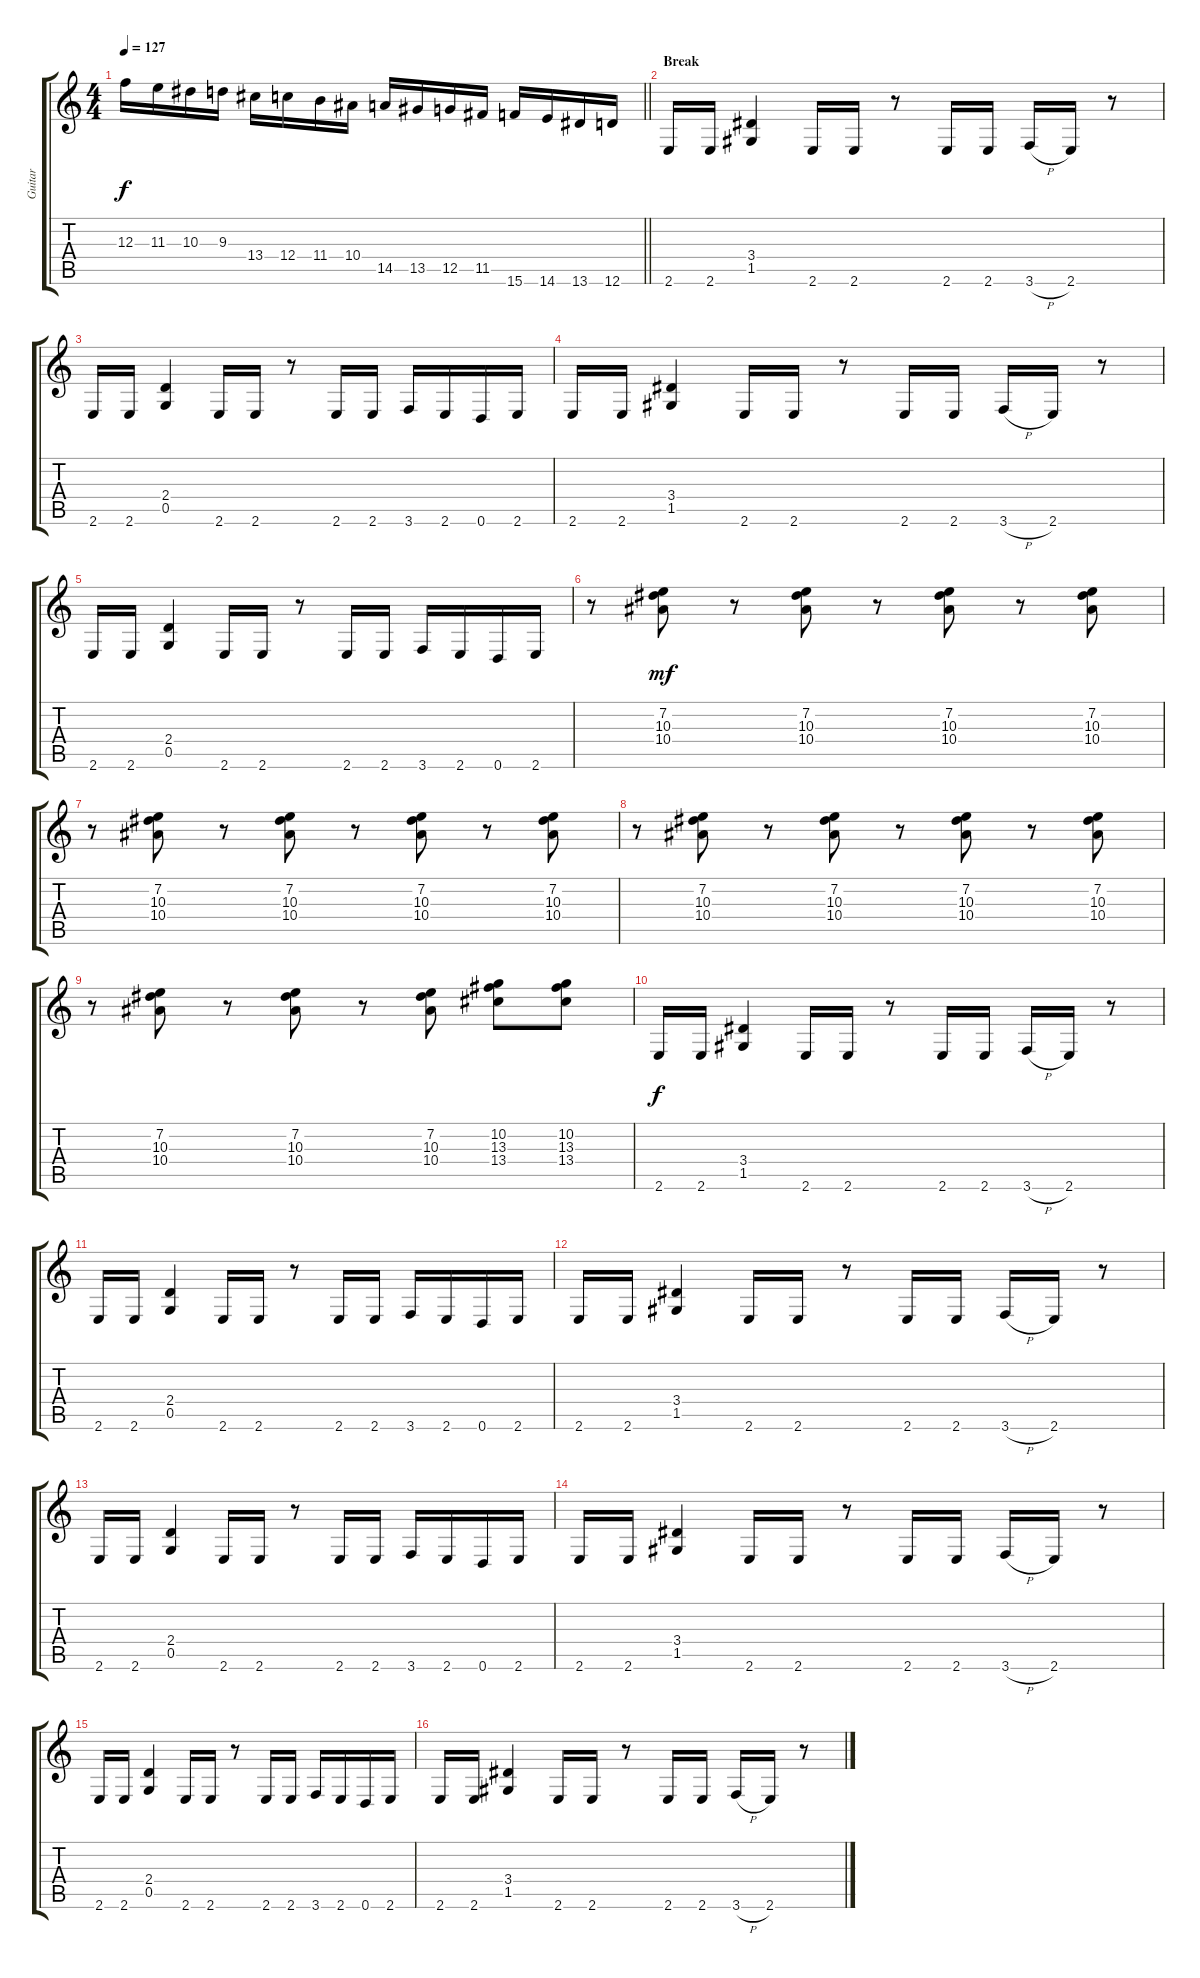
\track ("Guitar" "Guitar") {instrument distortionguitar}
\staff {score tabs}
\tuning (D4 A3 F3 C3 G2 D2) {hide}
\ts (4 4)
\tempo 127
\clef g2
\barLineRight lightlight
\ks c
12.3.16{dy f} 11.3.16 10.3.16 9.3.16 13.4.16 12.4.16 11.4.16 10.4.16 14.5.16 13.5.16 12.5.16 11.5.16 15.6.16 14.6.16 13.6.16 12.6.16 |
\section ("" "Break")
2.6.16{balance 8} 2.6.16 (3.4 1.5).4 2.6.16 2.6.16 r.8 2.6.16 2.6.16 3.6{h}.16 2.6.16 r.8 |
2.6.16 2.6.16 (2.4 0.5).4 2.6.16 2.6.16 r.8 2.6.16 2.6.16 3.6.16 2.6.16 0.6.16 2.6.16 |
2.6.16 2.6.16 (3.4 1.5).4 2.6.16 2.6.16 r.8 2.6.16 2.6.16 3.6{h}.16 2.6.16 r.8 |
2.6.16 2.6.16 (2.4 0.5).4 2.6.16 2.6.16 r.8 2.6.16 2.6.16 3.6.16 2.6.16 0.6.16 2.6.16 |
r.8 (7.2 10.3 10.4).8{dy mf} r.8 (7.2 10.3 10.4).8 r.8 (7.2 10.3 10.4).8 r.8 (7.2 10.3 10.4).8 |
r.8 (7.2 10.3 10.4).8 r.8 (7.2 10.3 10.4).8 r.8 (7.2 10.3 10.4).8 r.8 (7.2 10.3 10.4).8 |
r.8 (7.2 10.3 10.4).8 r.8 (7.2 10.3 10.4).8 r.8 (7.2 10.3 10.4).8 r.8 (7.2 10.3 10.4).8 |
r.8 (7.2 10.3 10.4).8 r.8 (7.2 10.3 10.4).8 r.8 (7.2 10.3 10.4).8 (10.2 13.3 13.4).8 (10.2 13.3 13.4).8 |
2.6.16{dy f} 2.6.16 (3.4 1.5).4 2.6.16 2.6.16 r.8 2.6.16 2.6.16 3.6{h}.16 2.6.16 r.8 |
2.6.16 2.6.16 (2.4 0.5).4 2.6.16 2.6.16 r.8 2.6.16 2.6.16 3.6.16 2.6.16 0.6.16 2.6.16 |
2.6.16 2.6.16 (3.4 1.5).4 2.6.16 2.6.16 r.8 2.6.16 2.6.16 3.6{h}.16 2.6.16 r.8 |
2.6.16 2.6.16 (2.4 0.5).4 2.6.16 2.6.16 r.8 2.6.16 2.6.16 3.6.16 2.6.16 0.6.16 2.6.16 |
2.6.16 2.6.16 (3.4 1.5).4 2.6.16 2.6.16 r.8 2.6.16 2.6.16 3.6{h}.16 2.6.16 r.8 |
2.6.16 2.6.16 (2.4 0.5).4 2.6.16 2.6.16 r.8 2.6.16 2.6.16 3.6.16 2.6.16 0.6.16 2.6.16 |
2.6.16 2.6.16 (3.4 1.5).4 2.6.16 2.6.16 r.8 2.6.16 2.6.16 3.6{h}.16 2.6.16 r.8
